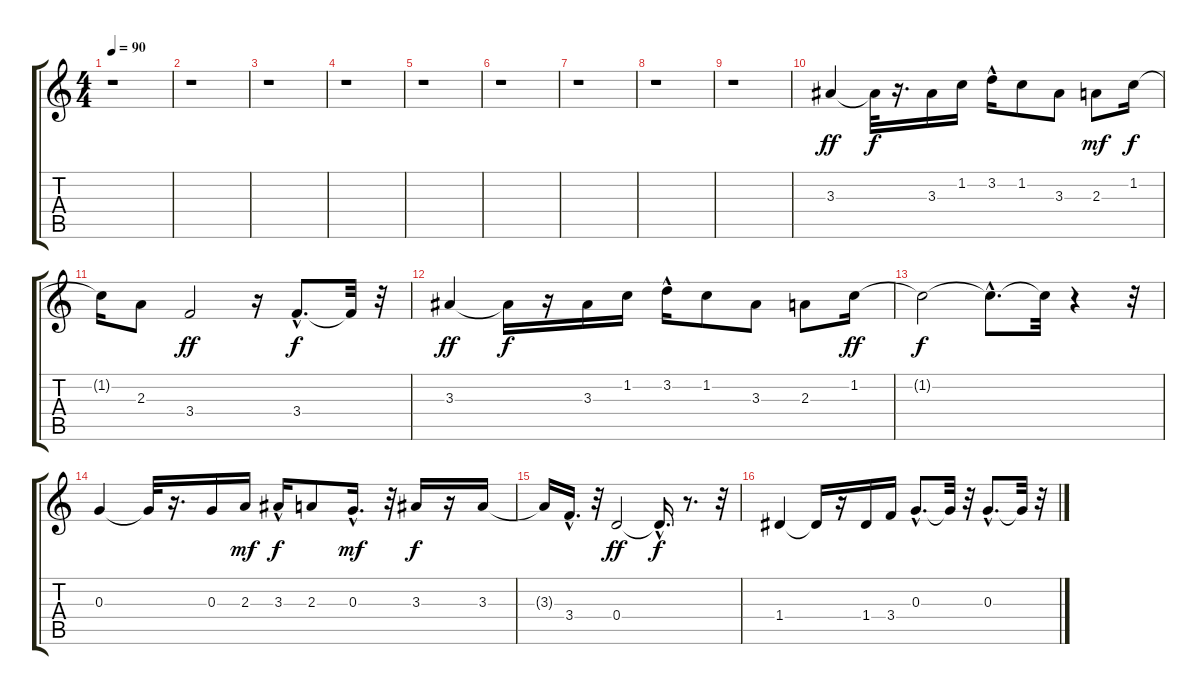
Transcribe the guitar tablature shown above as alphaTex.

\track "" {instrument overdrivenguitar}
\staff {score tabs}
\tuning (E4 B3 G3 D3 A2 E2) {hide}
\ts (4 4)
\tempo 90
\clef g2
\ks c
r.1{dy ff instrument overdrivenguitar} |
r.1 |
r.1 |
r.1 |
r.1 |
r.1 |
r.1 |
r.1 |
r.1 |
3.3.4 3.3{t}.32{dy f} r.16{d} 3.3.16 1.2.16 3.2{hac}.16 1.2.8 3.3.8 2.3.8{dy mf} 1.2.16{dy f} |
1.2{t}.16 2.3.8 3.4.2{dy ff} r.16 3.4{hac}.8{d dy f} 3.4{t}.32 r.32 |
3.3.4{dy ff} 3.3{t}.16{dy f} r.16 3.3.16 1.2.16 3.2{hac}.16 1.2.8 3.3.8 2.3.8 1.2.16{dy ff} |
1.2{t}.2{dy f} 1.2{hac t}.8{d} 1.2{t}.32 r.4 r.32 |
0.3.4 0.3{t}.32 r.16{d} 0.3.16 2.3.16{dy mf} 3.3{hac}.16{dy f} 2.3.8 0.3{hac}.16{d dy mf} r.32 3.3.16{dy f} r.16 3.3.16 |
3.3{t}.16 3.4{hac}.16{d} r.32 0.4.2{dy ff} 0.4{hac t}.16{d dy f} r.8{d} r.32 |
1.4.4 1.4{t}.16 r.16 1.4.16 3.4.16 0.3{hac}.8{d} 0.3{t}.32 r.32 0.3{hac}.8{d} 0.3{t}.32 r.32
